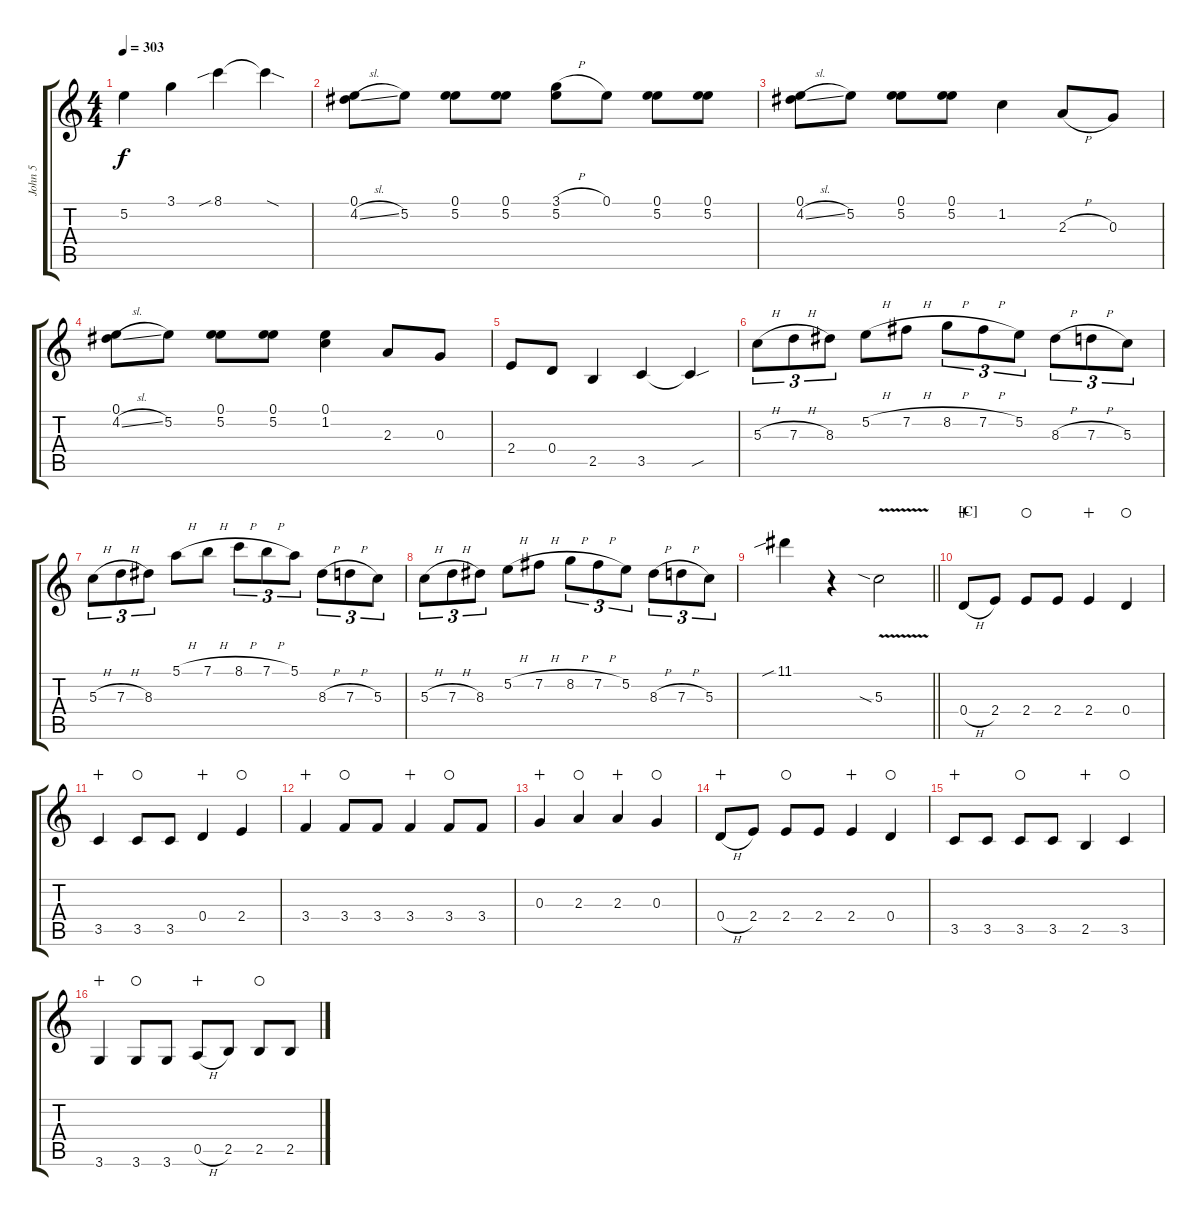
\track ("John 5" "John 5") {instrument distortionguitar}
\staff {score tabs}
\tuning (E4 B3 G3 D3 A2 E2) {hide}
\ts (4 4)
\tempo 303
\clef g2
\ks c
5.2.4{dy f} 3.1.4 8.1{sib}.4 8.1{sod t}.4 |
(0.1 4.2{sl}).8 5.2.8 (0.1 5.2).8 (0.1 5.2).8 (3.1{h} 5.2).8 0.1.8 (0.1 5.2).8 (0.1 5.2).8 |
(0.1 4.2{sl}).8 5.2.8 (0.1 5.2).8 (0.1 5.2).8 1.2.4 2.3{h}.8 0.3.8 |
(0.1 4.2{sl}).8 5.2.8 (0.1 5.2).8 (0.1 5.2).8 (0.1 1.2).4 2.3.8 0.3.8 |
2.4.8 0.4.8 2.5.4 3.5.4 3.5{sou t}.4 |
5.3{h}.8{tu (3 2)} 7.3{h}.8{tu (3 2)} 8.3.8{tu (3 2)} 5.2{h}.8 7.2{h}.8 8.2{h}.8{tu (3 2)} 7.2{h}.8{tu (3 2)} 5.2.8{tu (3 2)} 8.3{h}.8{tu (3 2)} 7.3{h}.8{tu (3 2)} 5.3.8{tu (3 2)} |
5.3{h}.8{tu (3 2)} 7.3{h}.8{tu (3 2)} 8.3.8{tu (3 2)} 5.1{h}.8 7.1{h}.8 8.1{h}.8{tu (3 2)} 7.1{h}.8{tu (3 2)} 5.1.8{tu (3 2)} 8.3{h}.8{tu (3 2)} 7.3{h}.8{tu (3 2)} 5.3.8{tu (3 2)} |
5.3{h}.8{tu (3 2)} 7.3{h}.8{tu (3 2)} 8.3.8{tu (3 2)} 5.2{h}.8 7.2{h}.8 8.2{h}.8{tu (3 2)} 7.2{h}.8{tu (3 2)} 5.2.8{tu (3 2)} 8.3{h}.8{tu (3 2)} 7.3{h}.8{tu (3 2)} 5.3.8{tu (3 2)} |
\barLineRight lightlight
11.1{sib}.4 r.4 5.3{v sia}.2 |
\section ("" "[C]")
0.4{h}.8{wahc} 2.4.8 2.4.8{waho} 2.4.8 2.4.4{wahc} 0.4.4{waho} |
3.5.4{wahc} 3.5.8{waho} 3.5.8 0.4.4{wahc} 2.4.4{waho} |
3.4.4{wahc} 3.4.8{waho} 3.4.8 3.4.4{wahc} 3.4.8{waho} 3.4.8 |
0.3.4{wahc} 2.3.4{waho} 2.3.4{wahc} 0.3.4{waho} |
0.4{h}.8{wahc} 2.4.8 2.4.8{waho} 2.4.8 2.4.4{wahc} 0.4.4{waho} |
3.5.8{wahc} 3.5.8 3.5.8{waho} 3.5.8 2.5.4{wahc} 3.5.4{waho} |
3.6.4{wahc} 3.6.8{waho} 3.6.8 0.5{h}.8{wahc} 2.5.8 2.5.8{waho} 2.5.8
